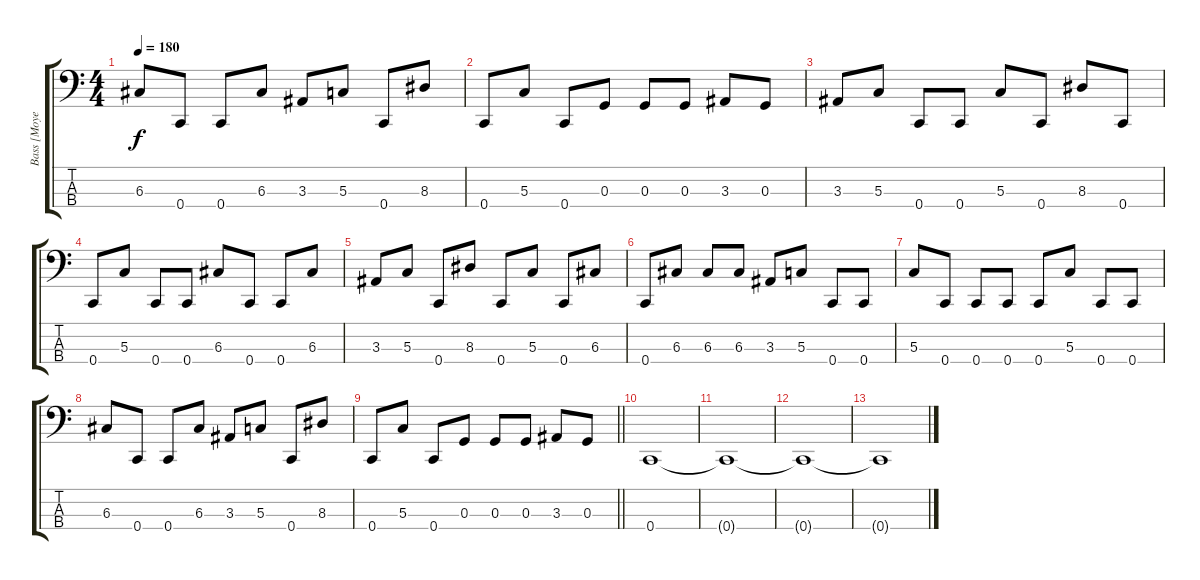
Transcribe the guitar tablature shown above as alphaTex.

\track ("Bass [Moyer]" "Bass [Moye") {instrument electricbassfinger}
\staff {score tabs}
\tuning (F2 C2 G1 C1) {hide}
\ts (4 4)
\tempo 180
\clef f4
\ks c
6.3.8{dy f} 0.4.8 0.4.8 6.3.8 3.3.8 5.3.8 0.4.8 8.3.8 |
0.4.8 5.3.8 0.4.8 0.3.8 0.3.8 0.3.8 3.3.8 0.3.8 |
3.3.8 5.3.8 0.4.8 0.4.8 5.3.8 0.4.8 8.3.8 0.4.8 |
0.4.8 5.3.8 0.4.8 0.4.8 6.3.8 0.4.8 0.4.8 6.3.8 |
3.3.8 5.3.8 0.4.8 8.3.8 0.4.8 5.3.8 0.4.8 6.3.8 |
0.4.8 6.3.8 6.3.8 6.3.8 3.3.8 5.3.8 0.4.8 0.4.8 |
5.3.8 0.4.8 0.4.8 0.4.8 0.4.8 5.3.8 0.4.8 0.4.8 |
6.3.8 0.4.8 0.4.8 6.3.8 3.3.8 5.3.8 0.4.8 8.3.8 |
\barLineRight lightlight
0.4.8 5.3.8 0.4.8 0.3.8 0.3.8 0.3.8 3.3.8 0.3.8 |
0.4.1 |
0.4{t}.1 |
0.4{t}.1 |
0.4{t}.1
